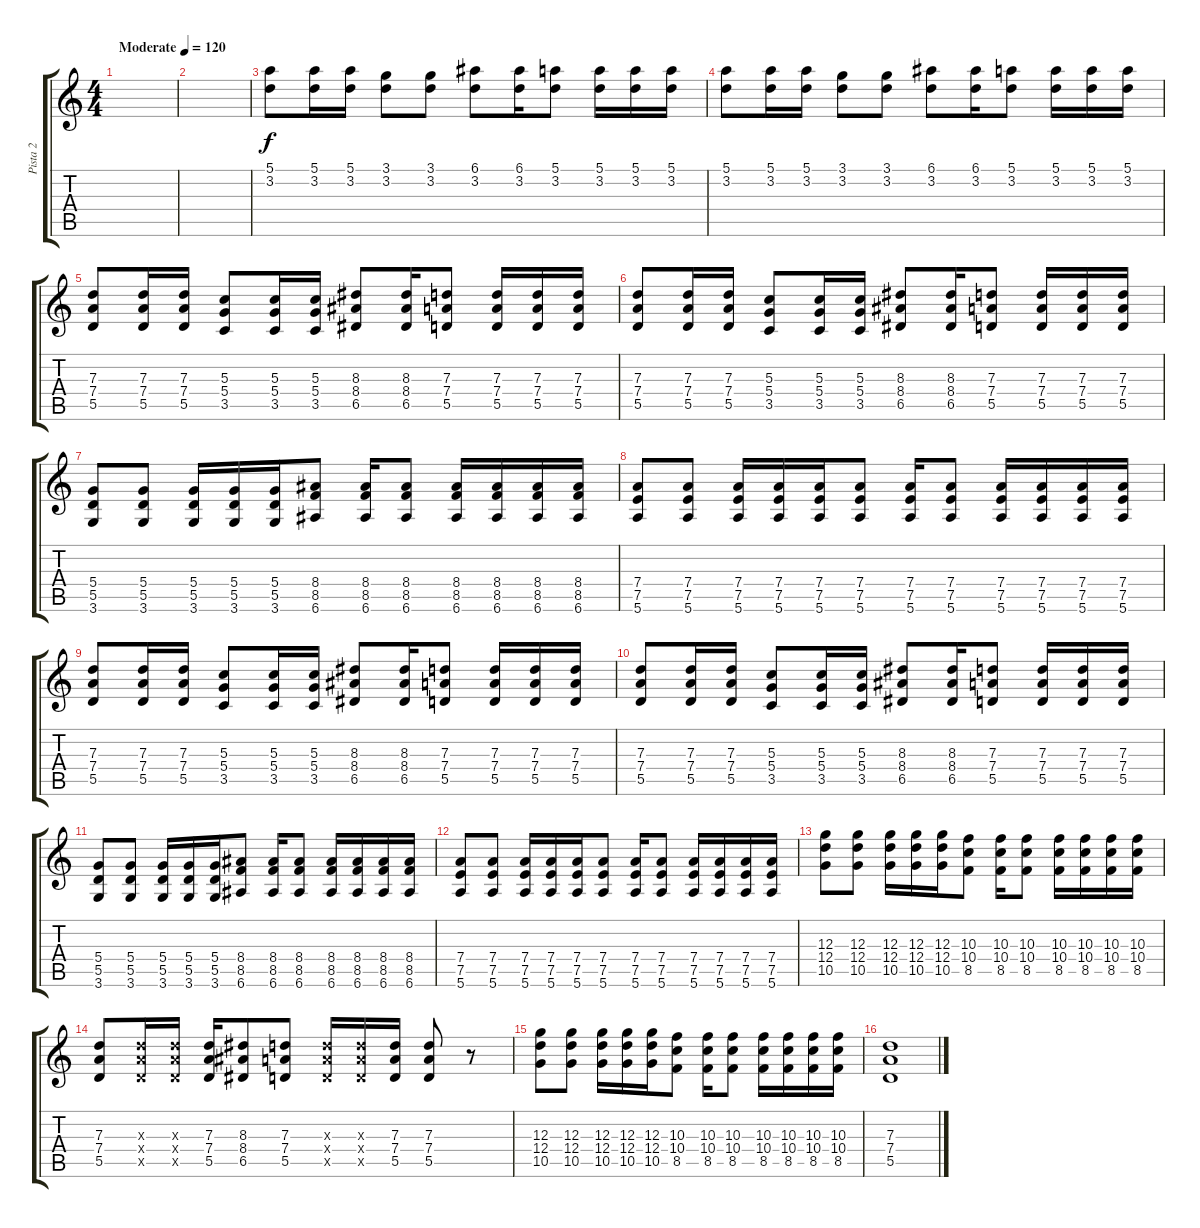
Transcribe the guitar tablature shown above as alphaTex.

\track ("Pista 2" "Pista 2") {instrument distortionguitar}
\staff {score tabs}
\tuning (E4 B3 G3 D3 A2 E2) {hide}
\ts (4 4)
\tempo (120 "Moderate")
\clef g2
\ks c
|
|
(5.1 3.2).8 (5.1 3.2).16 (5.1 3.2).16 (3.1 3.2).8 (3.1 3.2).8 (6.1 3.2).8 (6.1 3.2).16 (5.1 3.2).8 (5.1 3.2).16 (5.1 3.2).16 (5.1 3.2).16 |
(5.1 3.2).8 (5.1 3.2).16 (5.1 3.2).16 (3.1 3.2).8 (3.1 3.2).8 (6.1 3.2).8 (6.1 3.2).16 (5.1 3.2).8 (5.1 3.2).16 (5.1 3.2).16 (5.1 3.2).16 |
(7.3 7.4 5.5).8 (7.3 7.4 5.5).16 (7.3 7.4 5.5).16 (5.3 5.4 3.5).8 (5.3 5.4 3.5).16 (5.3 5.4 3.5).16 (8.3 8.4 6.5).8 (8.3 8.4 6.5).16 (7.3 7.4 5.5).8 (7.3 7.4 5.5).16 (7.3 7.4 5.5).16 (7.3 7.4 5.5).16 |
(7.3 7.4 5.5).8 (7.3 7.4 5.5).16 (7.3 7.4 5.5).16 (5.3 5.4 3.5).8 (5.3 5.4 3.5).16 (5.3 5.4 3.5).16 (8.3 8.4 6.5).8 (8.3 8.4 6.5).16 (7.3 7.4 5.5).8 (7.3 7.4 5.5).16 (7.3 7.4 5.5).16 (7.3 7.4 5.5).16 |
(5.4 5.5 3.6).8 (5.4 5.5 3.6).8 (5.4 5.5 3.6).16 (5.4 5.5 3.6).16 (5.4 5.5 3.6).16 (8.4 8.5 6.6).8 (8.4 8.5 6.6).16 (8.4 8.5 6.6).8 (8.4 8.5 6.6).16 (8.4 8.5 6.6).16 (8.4 8.5 6.6).16 (8.4 8.5 6.6).16 |
(7.4 7.5 5.6).8 (7.4 7.5 5.6).8 (7.4 7.5 5.6).16 (7.4 7.5 5.6).16 (7.4 7.5 5.6).16 (7.4 7.5 5.6).8 (7.4 7.5 5.6).16 (7.4 7.5 5.6).8 (7.4 7.5 5.6).16 (7.4 7.5 5.6).16 (7.4 7.5 5.6).16 (7.4 7.5 5.6).16 |
(7.3 7.4 5.5).8 (7.3 7.4 5.5).16 (7.3 7.4 5.5).16 (5.3 5.4 3.5).8 (5.3 5.4 3.5).16 (5.3 5.4 3.5).16 (8.3 8.4 6.5).8 (8.3 8.4 6.5).16 (7.3 7.4 5.5).8 (7.3 7.4 5.5).16 (7.3 7.4 5.5).16 (7.3 7.4 5.5).16 |
(7.3 7.4 5.5).8 (7.3 7.4 5.5).16 (7.3 7.4 5.5).16 (5.3 5.4 3.5).8 (5.3 5.4 3.5).16 (5.3 5.4 3.5).16 (8.3 8.4 6.5).8 (8.3 8.4 6.5).16 (7.3 7.4 5.5).8 (7.3 7.4 5.5).16 (7.3 7.4 5.5).16 (7.3 7.4 5.5).16 |
(5.4 5.5 3.6).8 (5.4 5.5 3.6).8 (5.4 5.5 3.6).16 (5.4 5.5 3.6).16 (5.4 5.5 3.6).16 (8.4 8.5 6.6).8 (8.4 8.5 6.6).16 (8.4 8.5 6.6).8 (8.4 8.5 6.6).16 (8.4 8.5 6.6).16 (8.4 8.5 6.6).16 (8.4 8.5 6.6).16 |
(7.4 7.5 5.6).8 (7.4 7.5 5.6).8 (7.4 7.5 5.6).16 (7.4 7.5 5.6).16 (7.4 7.5 5.6).16 (7.4 7.5 5.6).8 (7.4 7.5 5.6).16 (7.4 7.5 5.6).8 (7.4 7.5 5.6).16 (7.4 7.5 5.6).16 (7.4 7.5 5.6).16 (7.4 7.5 5.6).16 |
(12.3 12.4 10.5).8 (12.3 12.4 10.5).8 (12.3 12.4 10.5).16 (12.3 12.4 10.5).16 (12.3 12.4 10.5).16 (10.3 10.4 8.5).8 (10.3 10.4 8.5).16 (10.3 10.4 8.5).8 (10.3 10.4 8.5).16 (10.3 10.4 8.5).16 (10.3 10.4 8.5).16 (10.3 10.4 8.5).16 |
(7.3 7.4 5.5).8 (7.3{x} 7.4{x} 5.5{x}).16 (7.3{x} 7.4{x} 5.5{x}).16 (7.3 7.4 5.5).16 (8.3 8.4 6.5).8 (7.3 7.4 5.5).8 (7.3{x} 7.4{x} 5.5{x}).16 (7.3{x} 7.4{x} 5.5{x}).16 (7.3 7.4 5.5).16 (7.3 7.4 5.5).8 r.8 |
(12.3 12.4 10.5).8 (12.3 12.4 10.5).8 (12.3 12.4 10.5).16 (12.3 12.4 10.5).16 (12.3 12.4 10.5).16 (10.3 10.4 8.5).8 (10.3 10.4 8.5).16 (10.3 10.4 8.5).8 (10.3 10.4 8.5).16 (10.3 10.4 8.5).16 (10.3 10.4 8.5).16 (10.3 10.4 8.5).16 |
(7.3 7.4 5.5).1
